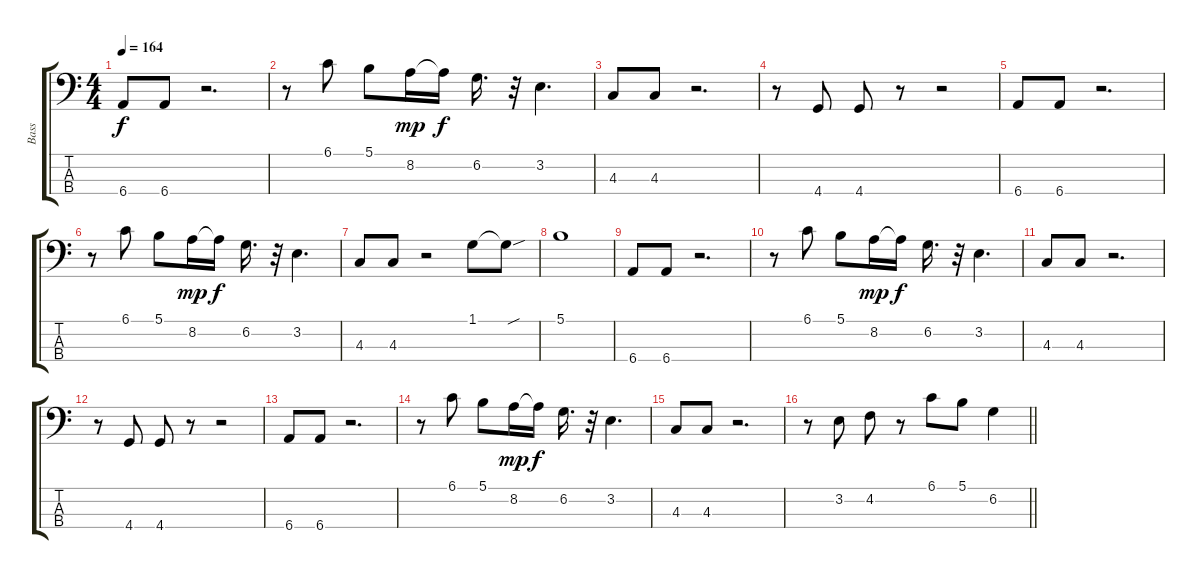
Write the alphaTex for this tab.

\track ("Bass" "Bass") {instrument electricbasspick}
\staff {score tabs}
\tuning (Gb2 Db2 Ab1 Eb1) {hide}
\ts (4 4)
\tempo 164
\clef f4
\ks c
6.4.8{dy f} 6.4.8 r.2{d} |
r.8 6.1.8 5.1.8 8.2.16{dy mp} 8.2{t}.16{dy f} 6.2.16{d} r.32 3.2.4{d} |
4.3.8 4.3.8 r.2{d} |
r.8 4.4.8 4.4.8 r.8 r.2 |
6.4.8 6.4.8 r.2{d} |
r.8 6.1.8 5.1.8 8.2.16{dy mp} 8.2{t}.16{dy f} 6.2.16{d} r.32 3.2.4{d} |
4.3.8 4.3.8 r.2 1.1.8 1.1{sou t}.8 |
5.1.1 |
6.4.8 6.4.8 r.2{d} |
r.8 6.1.8 5.1.8 8.2.16{dy mp} 8.2{t}.16{dy f} 6.2.16{d} r.32 3.2.4{d} |
4.3.8 4.3.8 r.2{d} |
r.8 4.4.8 4.4.8 r.8 r.2 |
6.4.8 6.4.8 r.2{d} |
r.8 6.1.8 5.1.8 8.2.16{dy mp} 8.2{t}.16{dy f} 6.2.16{d} r.32 3.2.4{d} |
4.3.8 4.3.8 r.2{d} |
\barLineRight lightlight
r.8 3.2.8 4.2.8 r.8 6.1.8 5.1.8 6.2.4
